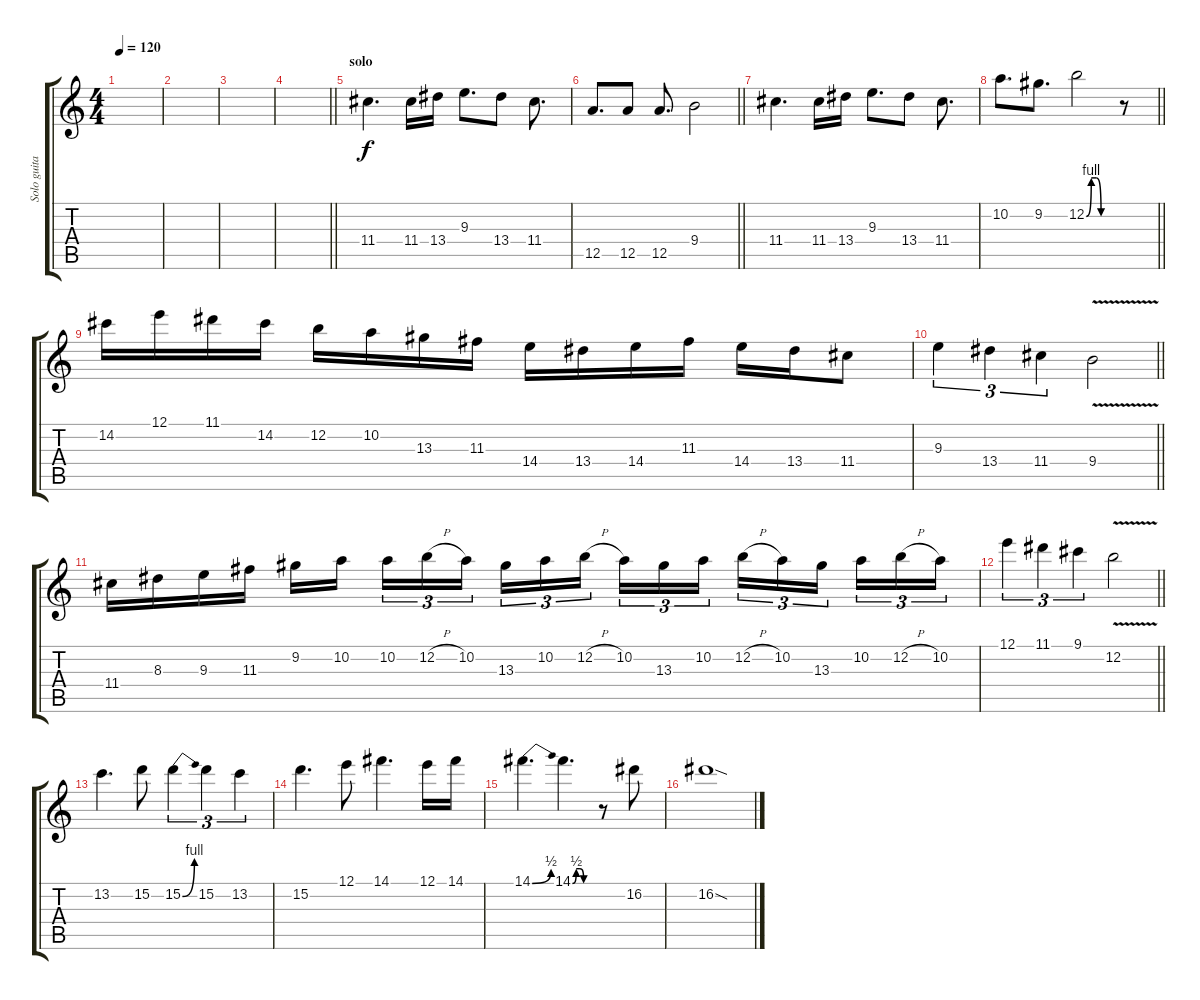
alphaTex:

\track ("Solo guitar" "Solo guita") {instrument distortionguitar}
\staff {score tabs}
\tuning (E4 B3 G3 D3 A2 E2) {hide}
\ts (4 4)
\tempo 120
\clef g2
\ks c
|
|
|
\barLineRight lightlight
|
\section ("" "solo")
11.4.4{d} 11.4.16 13.4.16 9.3.8{d} 13.4.8 11.4.8{d} |
\barLineRight lightlight
12.5.8{d} 12.5.8 12.5.8{d} 9.4.2 |
11.4.4{d} 11.4.16 13.4.16 9.3.8{d} 13.4.8 11.4.8{d} |
\barLineRight lightlight
10.2.8{d} 9.2.8{d} 12.2{be (custom 0 0 10 4 20 4 30 0 60 0)}.2 r.8 |
14.2.16 12.1.16 11.1.16 14.2.16 12.2.16 10.2.16 13.3.16 11.3.16 14.4.16 13.4.16 14.4.16 11.3.16 14.4.16 13.4.16 11.4.8 |
\barLineRight lightlight
9.3.4{tu (3 2)} 13.4.4{tu (3 2)} 11.4.4{tu (3 2)} 9.4{v}.2 |
11.4.16 8.3.16 9.3.16 11.3.16 9.2.16 10.2.16{beam splitsecondary} 10.2.16{tu (3 2)} 12.2{h}.16{tu (3 2)} 10.2.16{tu (3 2)} 13.3.16{tu (3 2)} 10.2.16{tu (3 2)} 12.2{h}.16{tu (3 2) beam splitsecondary} 10.2.16{tu (3 2)} 13.3.16{tu (3 2)} 10.2.16{tu (3 2)} 12.2{h}.16{tu (3 2)} 10.2.16{tu (3 2)} 13.3.16{tu (3 2) beam splitsecondary} 10.2.16{tu (3 2)} 12.2{h}.16{tu (3 2)} 10.2.16{tu (3 2)} |
\barLineRight lightlight
12.1.4{tu (3 2)} 11.1.4{tu (3 2)} 9.1.4{tu (3 2)} 12.2{v}.2 |
13.2.4{d} 15.2.8 15.2{be (bend 0 0 60 4)}.4{tu (3 2)} 15.2.4{tu (3 2)} 13.2.4{tu (3 2)} |
15.2.4{d} 12.1.8 14.1.4{d} 12.1.16 14.1.16 |
14.1{be (bend 0 0 60 2)}.4{d} 14.1{be (custom 0 0 10 2 20 2 30 0 60 0)}.4{d} r.8 16.2.8 |
16.2{sod}.1
